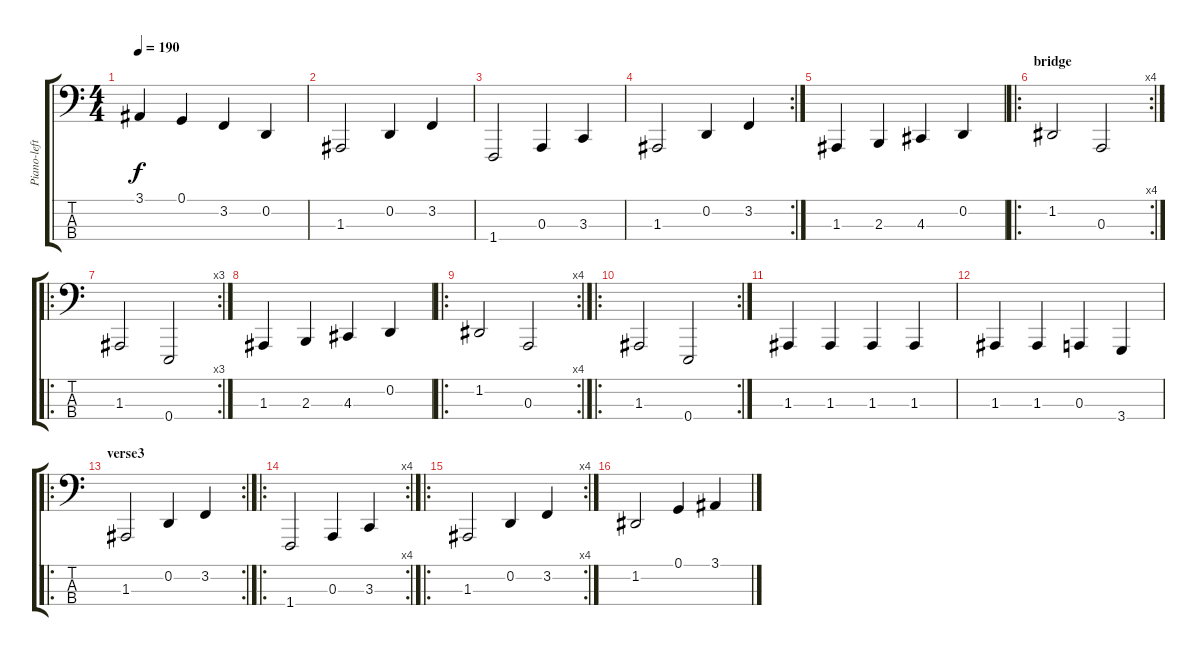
\track ("Piano-left" "Piano-left") {instrument acousticgrandpiano}
\staff {score tabs}
\tuning (G2 D2 A1 E1) {hide}
\ts (4 4)
\tempo 190
\clef f4
\ks c
3.1{t}.4{dy f} 0.1.4 3.2.4 0.2.4 |
1.3.2 0.2.4 3.2.4 |
1.4.2 0.3.4 3.3.4 |
\rc 2
1.3.2 0.2.4 3.2.4 |
1.3.4 2.3.4 4.3.4 0.2.4 |
\ro
\rc 4
\section ("" "bridge")
1.2.2 0.3.2 |
\ro
\rc 3
1.3.2 0.4.2 |
1.3.4 2.3.4 4.3.4 0.2.4 |
\ro
\rc 4
1.2.2 0.3.2 |
\ro
\rc 2
1.3.2 0.4.2 |
1.3.4 1.3.4 1.3.4 1.3.4 |
1.3.4 1.3.4 0.3.4 3.4.4 |
\ro
\rc 2
\section ("" "verse3")
1.3.2 0.2.4 3.2.4 |
\ro
\rc 4
1.4.2 0.3.4 3.3.4 |
\ro
\rc 4
1.3.2 0.2.4 3.2.4 |
1.2.2 0.1.4 3.1.4
